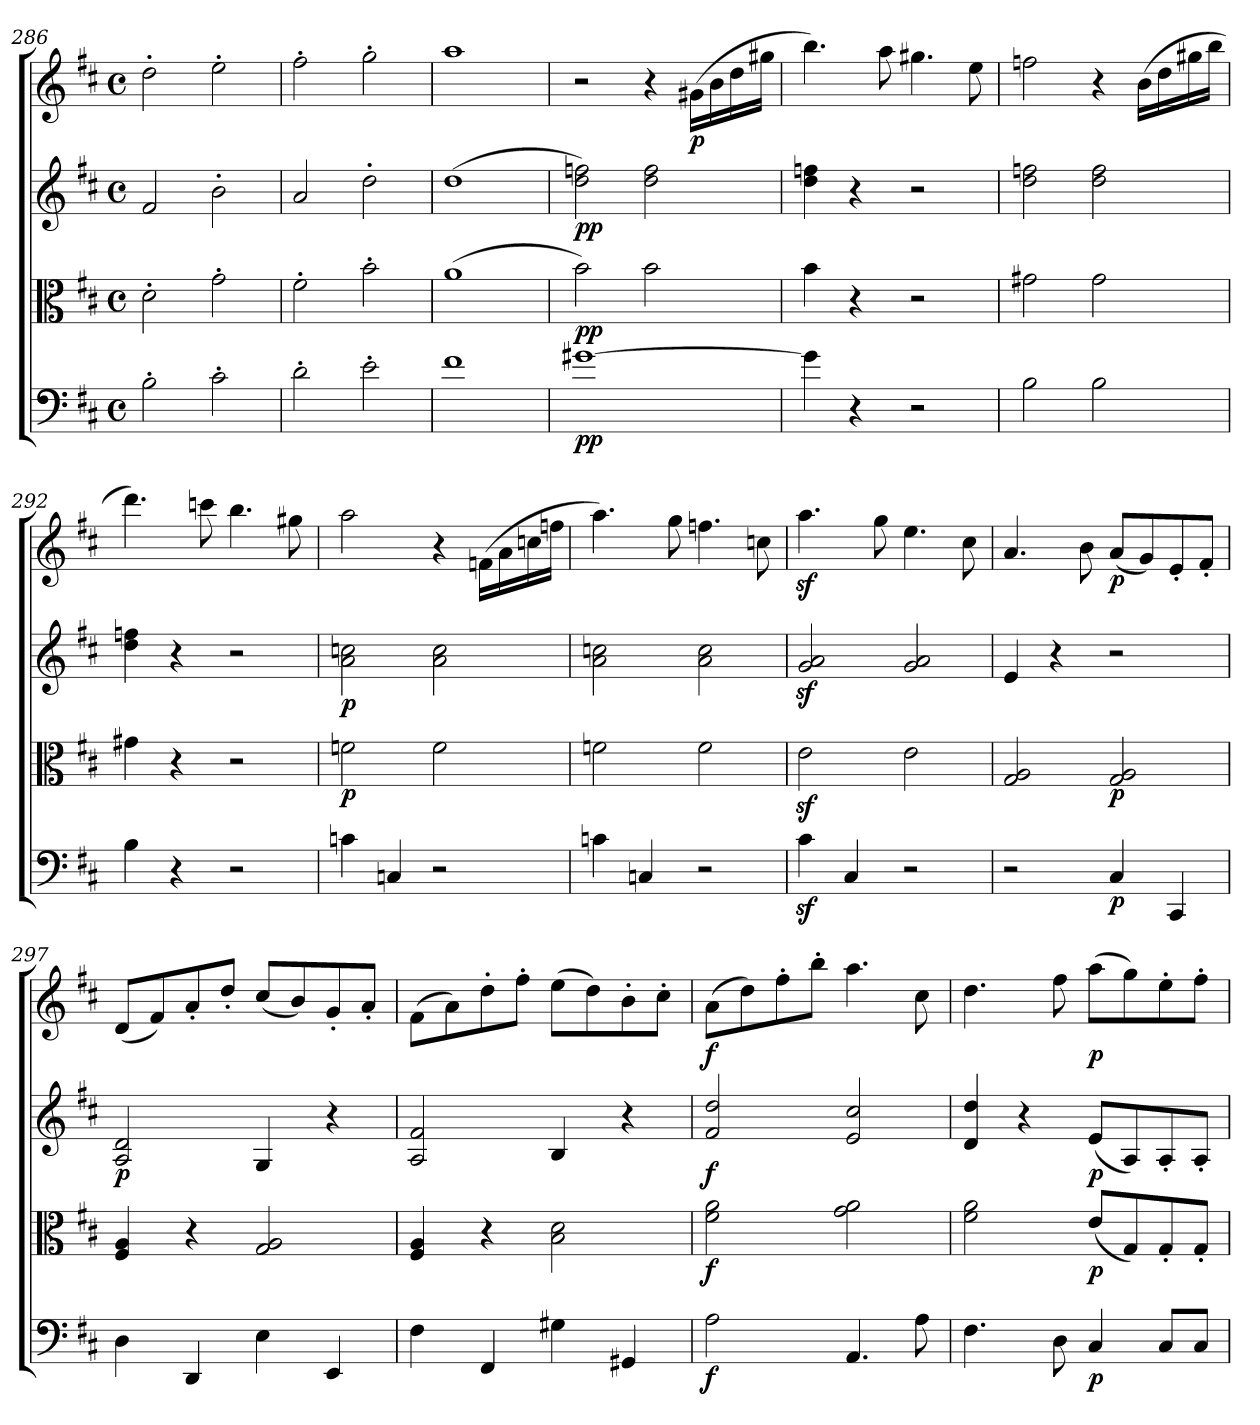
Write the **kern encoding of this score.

**kern	**dynam	**kern	**dynam	**kern	**dynam	**kern	**dynam
*part4	*part4	*part3	*part3	*part2	*part2	*part1	*part1
*staff4	*staff4	*staff3	*staff3	*staff2	*staff2	*staff1	*staff1
*clefF4	*	*clefC3	*	*clefG2	*	*clefG2	*
*k[f#c#]	*	*k[f#c#]	*	*k[f#c#]	*	*k[f#c#]	*
*M4/4	*	*M4/4	*	*M4/4	*	*M4/4	*
*met(c)	*	*met(c)	*	*met(c)	*	*met(c)	*
=286	=286	=286	=286	=286	=286	=286	=286
2B'\	.	2d'\	.	2f#/	.	2dd'\	.
2c#'\	.	2g'\	.	2b'\	.	2ee'\	.
=287	=287	=287	=287	=287	=287	=287	=287
2d'\	.	2f#'\	.	2a/	.	2ff#'\	.
2e'\	.	2b'\	.	2dd'\	.	2gg'\	.
=288	=288	=288	=288	=288	=288	=288	=288
1f#	.	(>1a	.	(>1dd	.	1aa	.
=289	=289	=289	=289	=289	=289	=289	=289
!	!LO:DY:b	!	!LO:DY:b	!	!LO:DY:b	!	!
[1g#X	pp	2b\)	pp	2dd\ 2ffn\)	pp	2r	.
.	.	2b\	.	2dd\ 2ff\	.	4r	.
!	!	!	!	!	!	!	!LO:DY:b
.	.	.	.	.	.	(>16g#X\LL	p
.	.	.	.	.	.	16b\	.
.	.	.	.	.	.	16dd\	.
.	.	.	.	.	.	16gg#X\JJ	.
=290	=290	=290	=290	=290	=290	=290	=290
4g#\]	.	4b\	.	4dd\ 4ffn\	.	4.bb\)	.
4r	.	4r	.	4r	.	.	.
.	.	.	.	.	.	8aa\	.
2r	.	2r	.	2r	.	4.gg#X\	.
.	.	.	.	.	.	8ee\	.
!!LO:PB:g=z
=291	=291	=291	=291	=291	=291	=291	=291
2B\	.	2g#X\	.	2dd\ 2ffn\	.	2ffn\	.
2B\	.	2g#\	.	2dd\ 2ff\	.	4r	.
.	.	.	.	.	.	(>16b\LL	.
.	.	.	.	.	.	16dd\	.
.	.	.	.	.	.	16gg#X\	.
.	.	.	.	.	.	16bb\JJ	.
=292	=292	=292	=292	=292	=292	=292	=292
4B\	.	4g#X\	.	4dd\ 4ffn\	.	4.ddd\)	.
4r	.	4r	.	4r	.	.	.
.	.	.	.	.	.	8cccn\	.
2r	.	2r	.	2r	.	4.bb\	.
.	.	.	.	.	.	8gg#X\	.
=293	=293	=293	=293	=293	=293	=293	=293
!	!	!	!LO:DY:b	!	!LO:DY:b	!	!
4cn\	.	2fn\	p	2a\ 2ccn\	p	2aa\	.
4Cn/	.	.	.	.	.	.	.
2r	.	2f\	.	2a\ 2cc\	.	4r	.
.	.	.	.	.	.	(>16fn\LL	.
.	.	.	.	.	.	16a\	.
.	.	.	.	.	.	16ccn\	.
.	.	.	.	.	.	16ffn\JJ	.
=294	=294	=294	=294	=294	=294	=294	=294
4cn\	.	2fn\	.	2a\ 2ccn\	.	4.aa\)	.
4Cn/	.	.	.	.	.	.	.
.	.	.	.	.	.	8gg\	.
2r	.	2f\	.	2a\ 2cc\	.	4.ffn\	.
.	.	.	.	.	.	8ccn\	.
=295	=295	=295	=295	=295	=295	=295	=295
4c#z<\	.	2ez<\	.	2g/z< 2a/z<	.	4.aaz<\	.
4C#/	.	.	.	.	.	.	.
.	.	.	.	.	.	8gg\	.
2r	.	2e\	.	2g/ 2a/	.	4.ee\	.
.	.	.	.	.	.	8cc#\	.
=296	=296	=296	=296	=296	=296	=296	=296
2r	.	2G/ 2A/	.	4e/	.	4.a/	.
.	.	.	.	4r	.	.	.
.	.	.	.	.	.	8b\	.
!	!LO:DY:b	!	!LO:DY:b	!	!	!	!LO:DY:b
4C#/	p	2G/ 2A/	p	2r	.	(<8a/L	p
.	.	.	.	.	.	8g/)	.
4CC#/	.	.	.	.	.	8e'/	.
.	.	.	.	.	.	8f#'/J	.
!!LO:LB:g=z
=297	=297	=297	=297	=297	=297	=297	=297
!	!	!	!	!	!LO:DY:b	!	!
4D\	.	4F#/ 4A/	.	2A/ 2d/	p	(<8d/L	.
.	.	.	.	.	.	8f#/)	.
4DD/	.	4r	.	.	.	8a'/	.
.	.	.	.	.	.	8dd'/J	.
4E\	.	2G/ 2A/	.	4G/	.	(<8cc#/L	.
.	.	.	.	.	.	8b/)	.
4EE/	.	.	.	4r	.	8g'/	.
.	.	.	.	.	.	8a'/J	.
=298	=298	=298	=298	=298	=298	=298	=298
4F#\	.	4F#/ 4A/	.	2A/ 2f#/	.	(>8f#\L	.
.	.	.	.	.	.	8a\)	.
4FF#/	.	4r	.	.	.	8dd'\	.
.	.	.	.	.	.	8ff#'\J	.
4G#X\	.	2B\ 2d\	.	4B/	.	(>8ee\L	.
.	.	.	.	.	.	8dd\)	.
4GG#X/	.	.	.	4r	.	8b'\	.
.	.	.	.	.	.	8cc#'\J	.
=299	=299	=299	=299	=299	=299	=299	=299
!	!LO:DY:b	!	!LO:DY:b	!	!LO:DY:b	!	!LO:DY:b
2A\	f	2f#\ 2a\	f	2f#/ 2dd/	f	(>8a\L	f
.	.	.	.	.	.	8dd\)	.
.	.	.	.	.	.	8ff#'\	.
.	.	.	.	.	.	8bb'\J	.
4.AA/	.	2g\ 2a\	.	2e/ 2cc#/	.	4.aa\	.
8A\	.	.	.	.	.	8cc#\	.
=300	=300	=300	=300	=300	=300	=300	=300
4.F#\	.	2f#\ 2a\	.	4d/ 4dd/	.	4.dd\	.
.	.	.	.	4r	.	.	.
8D\	.	.	.	.	.	8ff#\	.
!	!LO:DY:b	!	!LO:DY:b	!	!LO:DY:b	!	!LO:DY:b
4C#/	p	(<8e/L	p	(<8e/L	p	(>8aa\L	p
.	.	8G/)	.	8A/)	.	8gg\)	.
8C#/L	.	8G'/	.	8A'/	.	8ee'\	.
8C#/J	.	8G'/J	.	8A'/J	.	8ff#'\J	.
=	=	=	=	=	=	=	=
*-	*-	*-	*-	*-	*-	*-	*-
